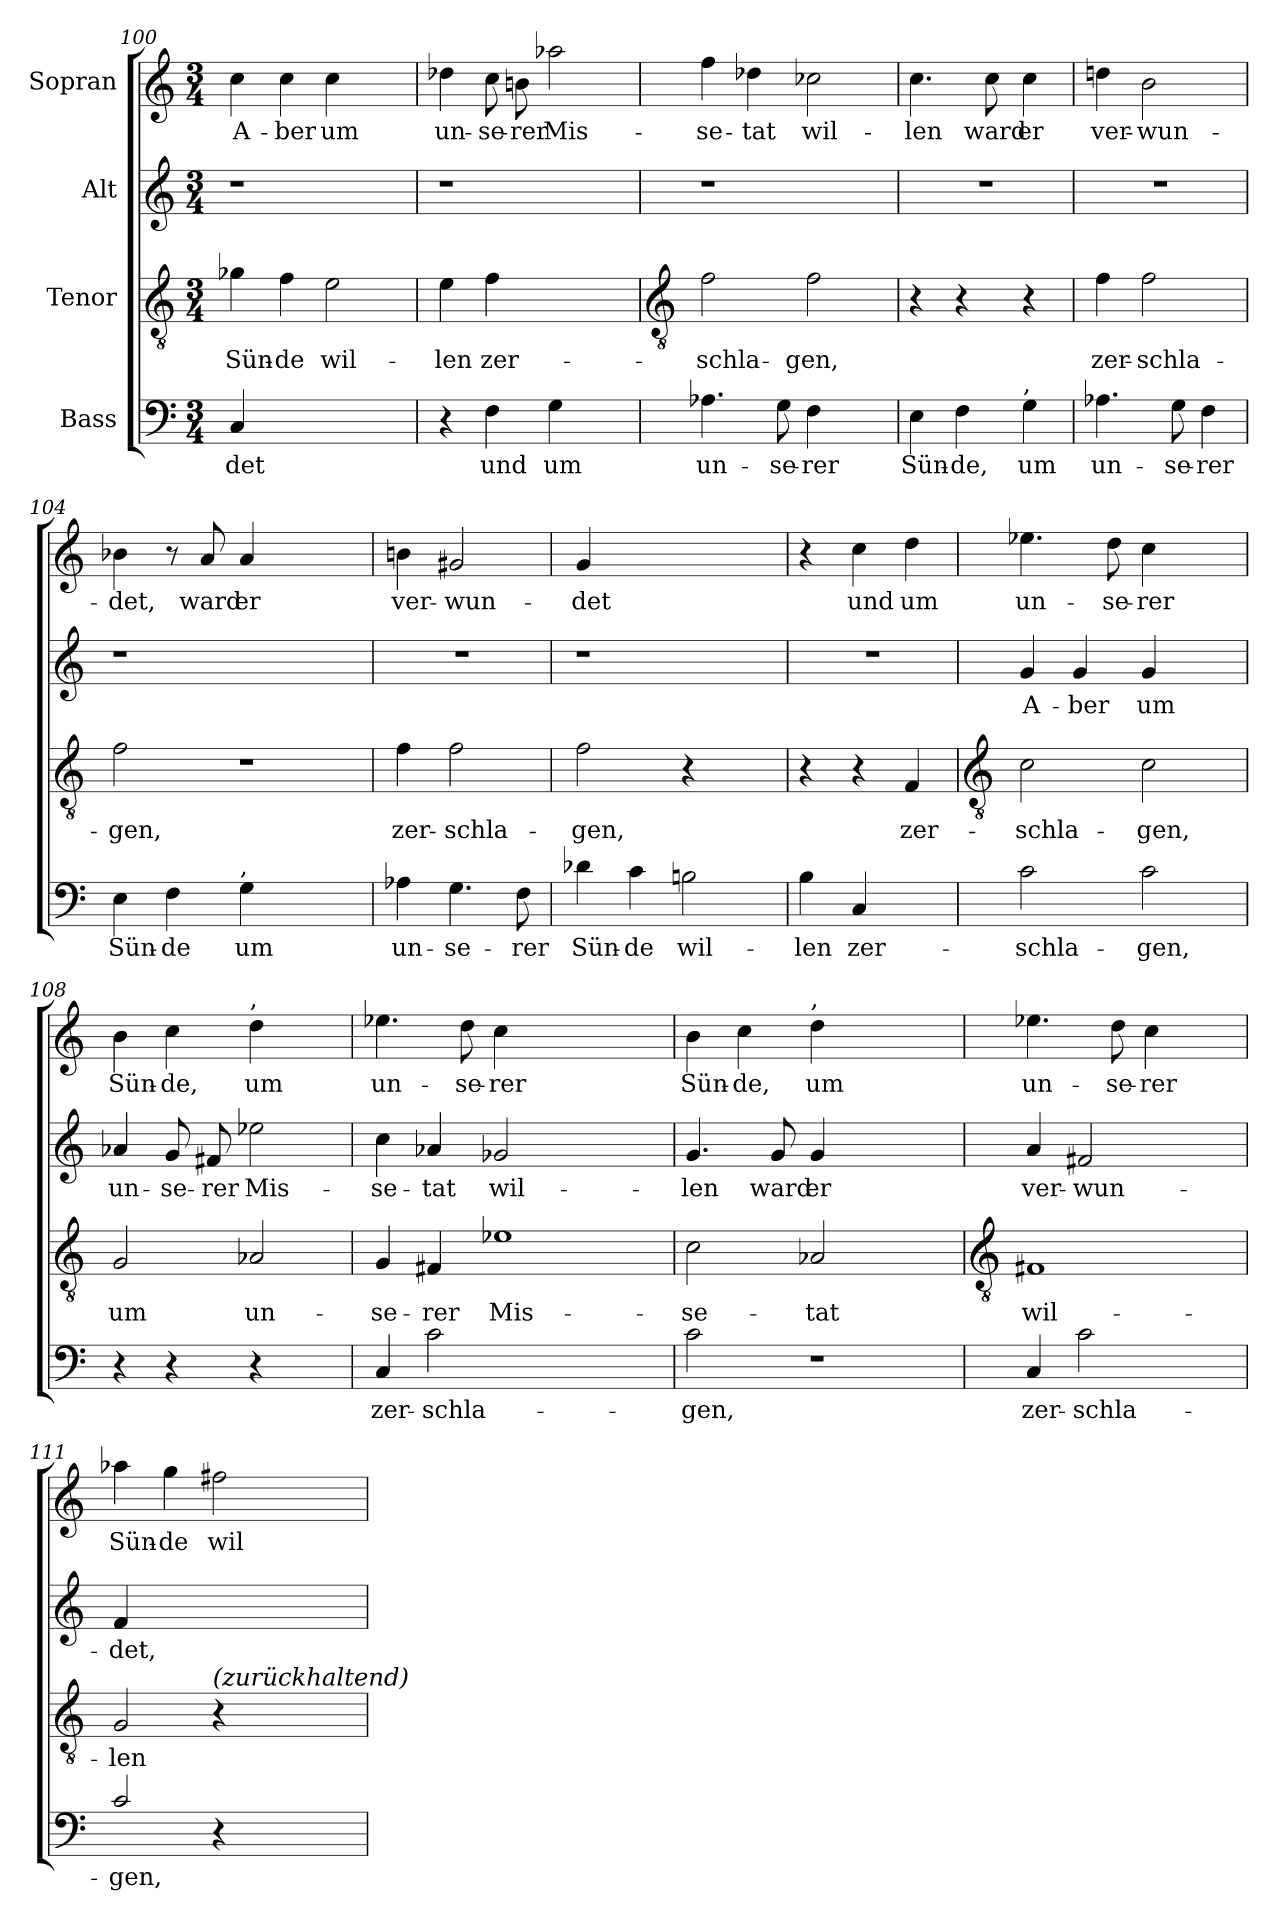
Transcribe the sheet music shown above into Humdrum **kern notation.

**kern	**text	**kern	**text	**kern	**text	**kern	**text
*part4	*part4	*part3	*part3	*part2	*part2	*part1	*part1
*staff4	*staff4	*staff3	*staff3	*staff2	*staff2	*staff1	*staff1
*I"Bass	*	*I"Tenor	*	*I"Alt	*	*I"Sopran	*
!!LO:LB:g=z
*clefF4	*	*clefGv2	*	*clefG2	*	*clefG2	*
*k[]	*	*k[]	*	*k[]	*	*k[]	*
*C:	*	*C:	*	*C:	*	*C:	*
*M3/4	*	*M3/4	*	*M3/4	*	*M3/4	*
=100	=100	=100	=100	=100	=100	=100	=100
!	!LO:LY:b	!	!LO:LY:b	!LO:N:vis=1	!	!	!LO:LY:b
4C	-det	4g-X	Sün-	2.r	.	4cc	A-
!	!	!	!LO:LY:b	!	!	!	!LO:LY:b
2.ryy	.	4f	-de	.	.	4cc	-ber
!	!	!	!LO:LY:b	!	!	!	!LO:LY:b
.	.	2e	wil-	.	.	4cc	um
.	.	.	.	4ryy	.	4ryy	.
!!LO:LB:g=z
=100A	=100A	=100A	=100A	=100A	=100A	=100A	=100A
!	!	!	!LO:LY:b	!LO:N:vis=1	!	!	!LO:LY:b
4r	.	4e	-len	2.r	.	4dd-X	un-
!	!LO:LY:b	!	!LO:LY:b	!	!	!	!LO:LY:b
4F	und	4f	zer-	.	.	8cc	-se-
!	!	!	!	!	!	!	!LO:LY:b
.	.	.	.	.	.	8bn	-rer
!	!LO:LY:b	!	!	!	!	!	!LO:LY:b
4G	um	2ryy	.	.	.	2aa-X	Mis-
4ryy	.	.	.	4ryy	.	.	.
!!LO:LB:g=z
=102A	=102A	=102A	=102A	=102A	=102A	=102A	=102A
*	*	*clefGv2	*	*	*	*	*
!	!LO:LY:b	!	!LO:LY:b	!LO:N:vis=1	!	!	!LO:LY:b
4.A-X	un-	2f	-schla-	2.r	.	4ff	-se-
!	!	!	!	!	!	!	!LO:LY:b
.	.	.	.	.	.	4dd-X	-tat
!	!LO:LY:b	!	!	!	!	!	!
8G	-se-	.	.	.	.	.	.
!	!LO:LY:b	!	!LO:LY:b	!	!	!	!LO:LY:b
4F	-rer	2f	-gen,	.	.	2cc-X	wil-
4ryy	.	.	.	4ryy	.	.	.
=103A	=103A	=103A	=103A	=103A	=103A	=103A	=103A
!	!LO:LY:b	!	!	!LO:N:vis=1	!	!	!LO:LY:b
4E	Sün-	4r	.	2.r	.	4.cc	-len
!	!LO:LY:b	!	!	!	!	!	!
4F	-de,	4r	.	.	.	.	.
!	!	!	!	!	!	!	!LO:LY:b
.	.	.	.	.	.	8cc	ward
!LO:TX:a:t=,	!	!	!	!	!	!	!
!	!LO:LY:b	!	!	!	!	!	!LO:LY:b
4G	um	4r	.	.	.	4cc	er
=103B	=103B	=103B	=103B	=103B	=103B	=103B	=103B
!	!LO:LY:b	!	!LO:LY:b	!LO:N:vis=1	!	!	!LO:LY:b
4.A-X	un-	4f	zer-	2.r	.	4ddn	ver-
!	!	!	!LO:LY:b	!	!	!	!LO:LY:b
.	.	2f	-schla-	.	.	2b	-wun-
!	!LO:LY:b	!	!	!	!	!	!
8G	-se-	.	.	.	.	.	.
!	!LO:LY:b	!	!	!	!	!	!
4F	-rer	.	.	.	.	.	.
=104A	=104A	=104A	=104A	=104A	=104A	=104A	=104A
!	!LO:LY:b	!	!LO:LY:b	!LO:N:vis=1	!	!	!LO:LY:b
4E	Sün-	2f	-gen,	2.r	.	4b-X	-det,
!	!LO:LY:b	!	!	!	!	!	!
4F	-de	.	.	.	.	8r	.
!	!	!	!	!	!	!	!LO:LY:b
.	.	.	.	.	.	8a	ward
!LO:TX:a:t=,	!	!	!	!	!	!	!
!	!LO:LY:b	!LO:N:vis=1	!	!	!	!	!LO:LY:b
4G	um	2.r	.	.	.	4a	er
2ryy	.	.	.	2ryy	.	2ryy	.
=105A	=105A	=105A	=105A	=105A	=105A	=105A	=105A
!	!LO:LY:b	!	!LO:LY:b	!LO:N:vis=1	!	!	!LO:LY:b
4A-X	un-	4f	zer-	2.r	.	4bn	ver-
!	!LO:LY:b	!	!LO:LY:b	!	!	!	!LO:LY:b
4.G	-se-	2f	-schla-	.	.	2g#X	-wun-
!	!LO:LY:b	!	!	!	!	!	!
8F	-rer	.	.	.	.	.	.
=106A	=106A	=106A	=106A	=106A	=106A	=106A	=106A
!	!LO:LY:b	!	!LO:LY:b	!LO:N:vis=1	!	!	!LO:LY:b
4d-X	Sün-	2f	-gen,	2.r	.	4g	-det
!	!LO:LY:b	!	!	!	!	!	!
4c	-de	.	.	.	.	2.ryy	.
!	!LO:LY:b	!	!	!	!	!	!
2Bn	wil-	4r	.	.	.	.	.
.	.	4ryy	.	4ryy	.	.	.
!!LO:LB:g=z
=107	=107	=107	=107	=107	=107	=107	=107
!	!LO:LY:b	!	!	!LO:N:vis=1	!	!	!
4B	-len	4r	.	2.r	.	4r	.
!	!LO:LY:b	!	!	!	!	!	!LO:LY:b
4C	zer-	4r	.	.	.	4cc	und
!	!	!	!LO:LY:b	!	!	!	!LO:LY:b
4ryy	.	4F	zer-	.	.	4dd	um
!!LO:LB:g=z
=107A	=107A	=107A	=107A	=107A	=107A	=107A	=107A
*	*	*clefGv2	*	*	*	*	*
!	!LO:LY:b	!	!LO:LY:b	!	!LO:LY:b	!	!LO:LY:b
2c	-schla-	2c	-schla-	4g	A-	4.ee-X	un-
!	!	!	!	!	!LO:LY:b	!	!
.	.	.	.	4g	-ber	.	.
!	!	!	!	!	!	!	!LO:LY:b
.	.	.	.	.	.	8dd	-se-
!	!LO:LY:b	!	!LO:LY:b	!	!LO:LY:b	!	!LO:LY:b
2c	-gen,	2c	-gen,	4g	um	4cc	-rer
.	.	.	.	4ryy	.	4ryy	.
=108A	=108A	=108A	=108A	=108A	=108A	=108A	=108A
!	!	!	!LO:LY:b	!	!LO:LY:b	!	!LO:LY:b
4r	.	2G	um	4a-X	un-	4b	Sün-
!	!	!	!	!	!LO:LY:b	!	!LO:LY:b
4r	.	.	.	8g	-se-	4cc	-de,
!	!	!	!	!	!LO:LY:b	!	!
.	.	.	.	8f#X	-rer	.	.
!	!	!	!	!	!	!LO:TX:a:t=,	!
!	!	!	!LO:LY:b	!	!LO:LY:b	!	!LO:LY:b
4r	.	2A-X	un-	2ee-X	Mis-	4dd	um
4ryy	.	.	.	.	.	4ryy	.
=109A	=109A	=109A	=109A	=109A	=109A	=109A	=109A
!	!LO:LY:b	!	!LO:LY:b	!	!LO:LY:b	!	!LO:LY:b
4C	zer-	4G	-se-	4cc	-se-	4.ee-X	un-
!	!LO:LY:b	!	!LO:LY:b	!	!LO:LY:b	!	!
2c	-schla-	4F#X	-rer	4a-X	-tat	.	.
!	!	!	!	!	!	!	!LO:LY:b
.	.	.	.	.	.	8dd	-se-
!	!	!	!LO:LY:b	!	!LO:LY:b	!	!LO:LY:b
.	.	1e-X	Mis-	2g-X	wil-	4cc	-rer
2.ryy	.	.	.	.	.	2.ryy	.
.	.	.	.	2ryy	.	.	.
=109B	=109B	=109B	=109B	=109B	=109B	=109B	=109B
!	!LO:LY:b	!	!LO:LY:b	!	!LO:LY:b	!	!LO:LY:b
2c	-gen,	2c	-se-	4.g	-len	4b	Sün-
!	!	!	!	!	!	!	!LO:LY:b
.	.	.	.	.	.	4cc	-de,
!	!	!	!	!	!LO:LY:b	!	!
.	.	.	.	8g	ward	.	.
!	!	!	!	!	!	!LO:TX:a:t=,	!
!LO:N:vis=1	!	!	!LO:LY:b	!	!LO:LY:b	!	!LO:LY:b
2.r	.	2A-X	-tat	4g	er	4dd	um
.	.	.	.	2ryy	.	2ryy	.
.	.	4ryy	.	.	.	.	.
!!LO:LB:g=z
=110A	=110A	=110A	=110A	=110A	=110A	=110A	=110A
*	*	*clefGv2	*	*	*	*	*
!	!LO:LY:b	!	!LO:LY:b	!	!LO:LY:b	!	!LO:LY:b
4C	zer-	1F#X	wil-	4a	ver-	4.ee-X	un-
!	!LO:LY:b	!	!	!	!LO:LY:b	!	!
2c	-schla-	.	.	2f#X	-wun-	.	.
!	!	!	!	!	!	!	!LO:LY:b
.	.	.	.	.	.	8dd	-se-
!	!	!	!	!	!	!	!LO:LY:b
.	.	.	.	.	.	4cc	-rer
4ryy	.	.	.	4ryy	.	4ryy	.
!!LO:LB:g=z
=111	=111	=111	=111	=111	=111	=111	=111
*^	*	*	*	*	*	*	*
!	!LO:N:vis=1	!LO:LY:b	!	!LO:LY:b	!	!LO:LY:b	!	!LO:LY:b
2c/	2.ryy	-gen,	2G	-len	4f	-det,	4aa-X	Sün-
!	!	!	!	!	!	!	!	!LO:LY:b
.	.	.	.	.	2.ryy	.	4gg	-de
!	!	!	!LO:TX:a:i:t=(zurückhaltend)	!	!	!	!	!
!	!	!	!	!	!	!	!	!LO:LY:b
4r	.	.	4r	.	.	.	2ff#X	wil-
4ryy	4ryy	.	4ryy	.	.	.	.	.
*v	*v	*	*	*	*	*	*	*
=	=	=	=	=	=	=	=
*-	*-	*-	*-	*-	*-	*-	*-
